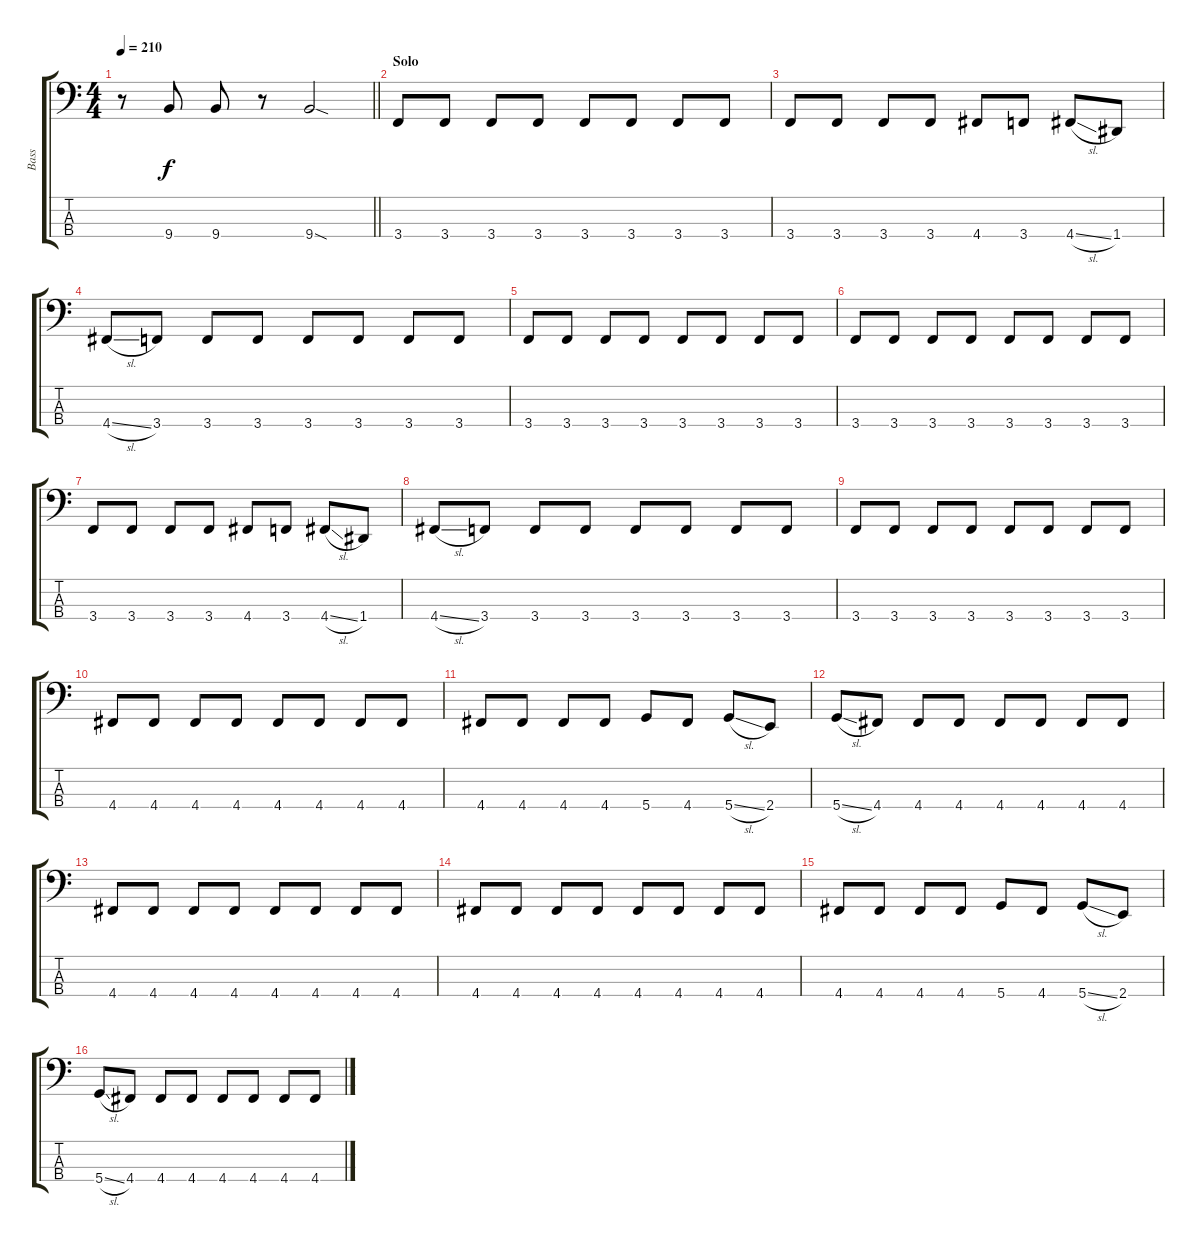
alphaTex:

\track ("Bass" "Bass") {instrument electricbasspick}
\staff {score tabs}
\tuning (G2 D2 A1 D1) {hide}
\ts (4 4)
\tempo 210
\clef f4
\barLineRight lightlight
\ks c
r.8{dy f} 9.4.8 9.4.8 r.8 9.4{sod}.2 |
\section ("" "Solo")
3.4.8 3.4.8 3.4.8 3.4.8 3.4.8 3.4.8 3.4.8 3.4.8 |
3.4.8 3.4.8 3.4.8 3.4.8 4.4.8 3.4.8 4.4{sl}.8 1.4.8 |
4.4{sl}.8 3.4.8 3.4.8 3.4.8 3.4.8 3.4.8 3.4.8 3.4.8 |
3.4.8 3.4.8 3.4.8 3.4.8 3.4.8 3.4.8 3.4.8 3.4.8 |
3.4.8 3.4.8 3.4.8 3.4.8 3.4.8 3.4.8 3.4.8 3.4.8 |
3.4.8 3.4.8 3.4.8 3.4.8 4.4.8 3.4.8 4.4{sl}.8 1.4.8 |
4.4{sl}.8 3.4.8 3.4.8 3.4.8 3.4.8 3.4.8 3.4.8 3.4.8 |
3.4.8 3.4.8 3.4.8 3.4.8 3.4.8 3.4.8 3.4.8 3.4.8 |
4.4.8 4.4.8 4.4.8 4.4.8 4.4.8 4.4.8 4.4.8 4.4.8 |
4.4.8 4.4.8 4.4.8 4.4.8 5.4.8 4.4.8 5.4{sl}.8 2.4.8 |
5.4{sl}.8 4.4.8 4.4.8 4.4.8 4.4.8 4.4.8 4.4.8 4.4.8 |
4.4.8 4.4.8 4.4.8 4.4.8 4.4.8 4.4.8 4.4.8 4.4.8 |
4.4.8 4.4.8 4.4.8 4.4.8 4.4.8 4.4.8 4.4.8 4.4.8 |
4.4.8 4.4.8 4.4.8 4.4.8 5.4.8 4.4.8 5.4{sl}.8 2.4.8 |
5.4{sl}.8 4.4.8 4.4.8 4.4.8 4.4.8 4.4.8 4.4.8 4.4.8
